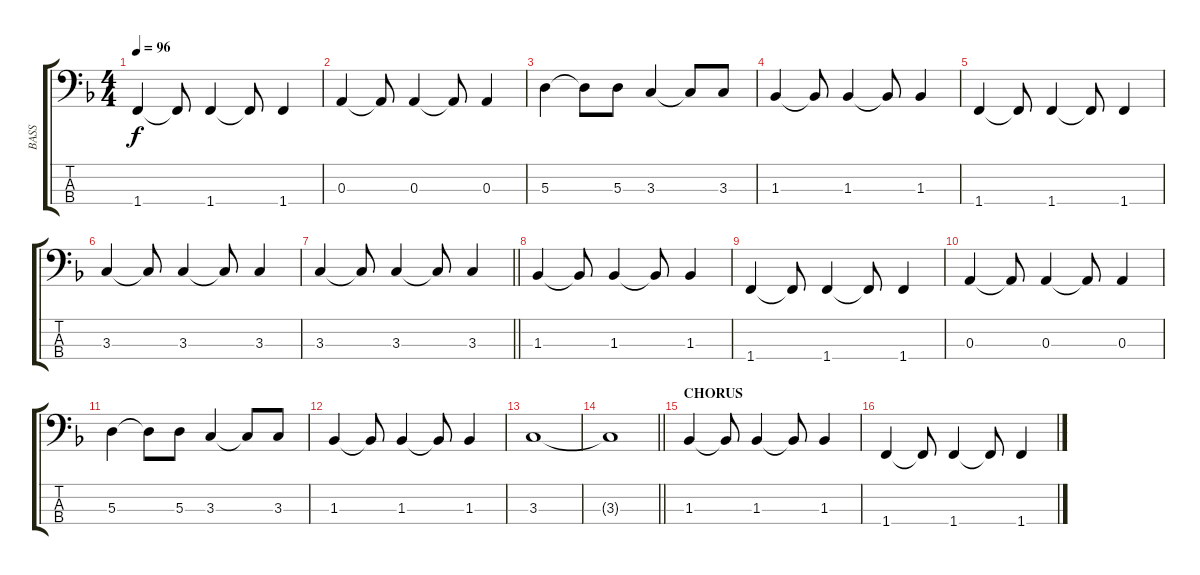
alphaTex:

\track ("BASS" "BASS") {instrument acousticbass}
\staff {score tabs}
\tuning (G2 D2 A1 E1) {hide}
\ts (4 4)
\tempo 96
\clef f4
\ks f
1.4.4{dy f} 1.4{t}.8 1.4.4 1.4{t}.8 1.4.4 |
0.3.4 0.3{t}.8 0.3.4 0.3{t}.8 0.3.4 |
5.3.4 5.3{t}.8 5.3.8 3.3.4 3.3{t}.8 3.3.8 |
1.3.4 1.3{t}.8 1.3.4 1.3{t}.8 1.3.4 |
1.4.4 1.4{t}.8 1.4.4 1.4{t}.8 1.4.4 |
3.3.4 3.3{t}.8 3.3.4 3.3{t}.8 3.3.4 |
\barLineRight lightlight
3.3.4 3.3{t}.8 3.3.4 3.3{t}.8 3.3.4 |
\section ("" "")
1.3.4 1.3{t}.8 1.3.4 1.3{t}.8 1.3.4 |
1.4.4 1.4{t}.8 1.4.4 1.4{t}.8 1.4.4 |
0.3.4 0.3{t}.8 0.3.4 0.3{t}.8 0.3.4 |
5.3.4 5.3{t}.8 5.3.8 3.3.4 3.3{t}.8 3.3.8 |
1.3.4 1.3{t}.8 1.3.4 1.3{t}.8 1.3.4 |
3.3.1 |
\barLineRight lightlight
3.3{t}.1 |
\section ("" "CHORUS")
1.3.4 1.3{t}.8 1.3.4 1.3{t}.8 1.3.4 |
1.4.4 1.4{t}.8 1.4.4 1.4{t}.8 1.4.4
